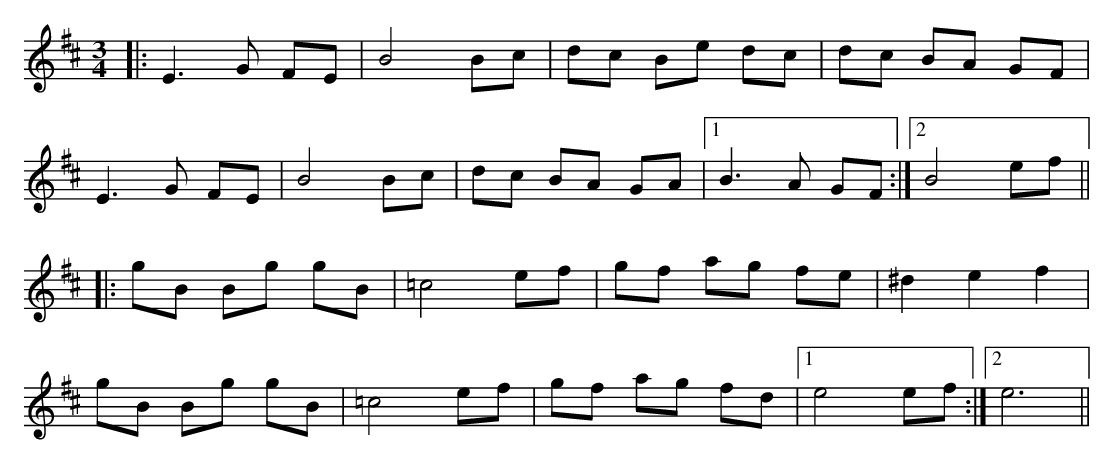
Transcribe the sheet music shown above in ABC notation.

X:1
M:3/4
K:D
|:E3G FE|B4 Bc|dc Be dc|dc BA GF|
E3G FE|B4 Bc|dc BA GA|1 B3A GF:|2 B4 ef||
|:gB Bg gB|=c4ef|gf ag fe|^d2e2 f2|
gB Bg gB|=c4ef|gf ag fd|1 e4 ef:|2 e6||
